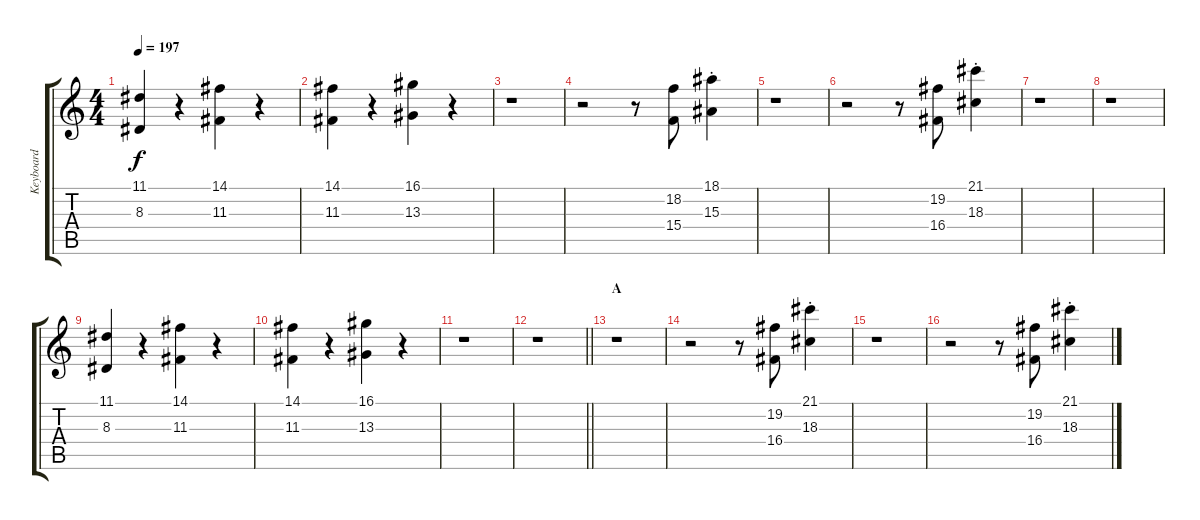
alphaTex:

\track ("Keyboard" "Keyboard") {instrument lead3calliope}
\staff {score tabs}
\tuning (E4 B3 G3 D3 A2 E2) {hide}
\ts (4 4)
\tempo 197
\clef g2
\ks c
(11.1 8.3).4{dy f} r.4 (14.1 11.3).4 r.4 |
(14.1 11.3).4 r.4 (16.1 13.3).4 r.4 |
r.1 |
r.2 r.8 (18.2 15.4).8 (18.1{st} 15.3{st}).4 |
r.1 |
r.2 r.8 (19.2 16.4).8 (21.1{st} 18.3{st}).4 |
r.1 |
r.1 |
(11.1 8.3).4 r.4 (14.1 11.3).4 r.4 |
(14.1 11.3).4 r.4 (16.1 13.3).4 r.4 |
r.1 |
\barLineRight lightlight
r.1 |
\section ("" "A")
r.1 |
r.2 r.8 (19.2 16.4).8 (21.1{st} 18.3{st}).4 |
r.1 |
r.2 r.8 (19.2 16.4).8 (21.1{st} 18.3{st}).4
